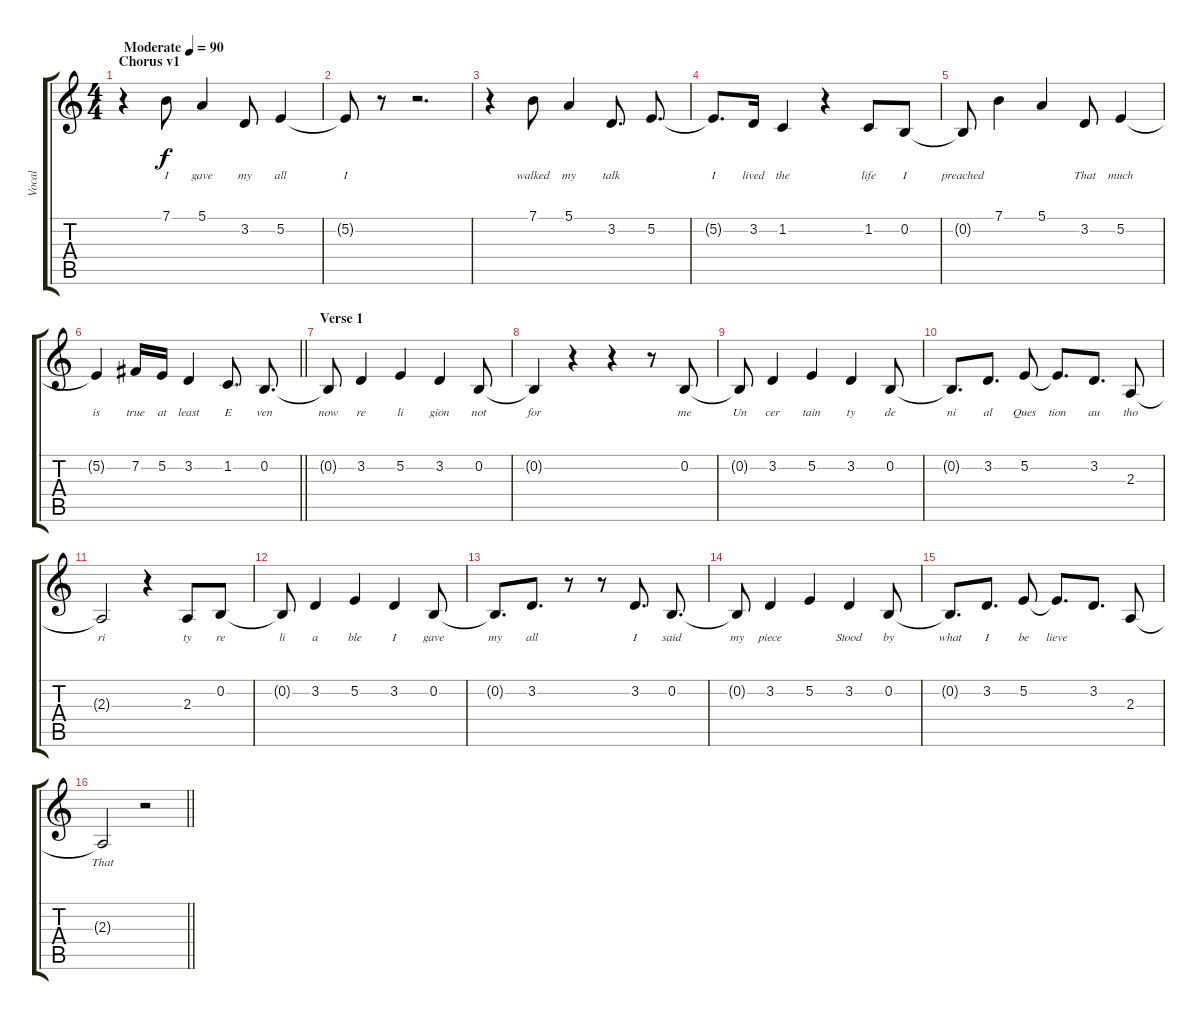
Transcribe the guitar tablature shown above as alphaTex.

\track ("Vocal" "Vocal") {instrument acousticgrandpiano}
\staff {score tabs}
\tuning (E4 B3 G3 D3 A2 E2) {hide}
\ts (4 4)
\section ("" "Chorus v1")
\tempo (90 "Moderate")
\clef g2
\ks c
r.4{dy f instrument acousticgrandpiano} 7.1.8{lyrics (0 "I") lyrics (1 "") lyrics (2 "") lyrics (3 "") lyrics (4 "")} 5.1.4{lyrics (0 "gave") lyrics (1 "") lyrics (2 "") lyrics (3 "") lyrics (4 "")} 3.2.8{lyrics (0 "my") lyrics (1 "") lyrics (2 "") lyrics (3 "") lyrics (4 "")} 5.2.4{lyrics (0 "all") lyrics (1 "") lyrics (2 "") lyrics (3 "") lyrics (4 "")} |
5.2{t}.8{lyrics (0 "I") lyrics (1 "") lyrics (2 "") lyrics (3 "") lyrics (4 "")} r.8 r.2{d} |
r.4 7.1.8{lyrics (0 "walked") lyrics (1 "") lyrics (2 "") lyrics (3 "") lyrics (4 "")} 5.1.4{lyrics (0 "my") lyrics (1 "") lyrics (2 "") lyrics (3 "") lyrics (4 "")} 3.2.8{d lyrics (0 "talk") lyrics (1 "") lyrics (2 "") lyrics (3 "") lyrics (4 "")} 5.2.8{d lyrics (0 "") lyrics (1 "") lyrics (2 "") lyrics (3 "") lyrics (4 "")} |
5.2{t}.8{d lyrics (0 "I") lyrics (1 "") lyrics (2 "") lyrics (3 "") lyrics (4 "")} 3.2.16{lyrics (0 "lived") lyrics (1 "") lyrics (2 "") lyrics (3 "") lyrics (4 "")} 1.2.4{lyrics (0 "the") lyrics (1 "") lyrics (2 "") lyrics (3 "") lyrics (4 "")} r.4 1.2.8{lyrics (0 "life") lyrics (1 "") lyrics (2 "") lyrics (3 "") lyrics (4 "")} 0.2.8{lyrics (0 "I") lyrics (1 "") lyrics (2 "") lyrics (3 "") lyrics (4 "")} |
0.2{t}.8{lyrics (0 "preached") lyrics (1 "") lyrics (2 "") lyrics (3 "") lyrics (4 "")} 7.1.4{lyrics (0 "") lyrics (1 "") lyrics (2 "") lyrics (3 "") lyrics (4 "")} 5.1.4{lyrics (0 "") lyrics (1 "") lyrics (2 "") lyrics (3 "") lyrics (4 "")} 3.2.8{lyrics (0 "That") lyrics (1 "") lyrics (2 "") lyrics (3 "") lyrics (4 "")} 5.2.4{lyrics (0 "much") lyrics (1 "") lyrics (2 "") lyrics (3 "") lyrics (4 "")} |
\barLineRight lightlight
5.2{t}.4{lyrics (0 "is") lyrics (1 "") lyrics (2 "") lyrics (3 "") lyrics (4 "")} 7.2.16{lyrics (0 "true") lyrics (1 "") lyrics (2 "") lyrics (3 "") lyrics (4 "")} 5.2.16{lyrics (0 "at") lyrics (1 "") lyrics (2 "") lyrics (3 "") lyrics (4 "")} 3.2.4{lyrics (0 "least") lyrics (1 "") lyrics (2 "") lyrics (3 "") lyrics (4 "")} 1.2.8{d lyrics (0 "E") lyrics (1 "") lyrics (2 "") lyrics (3 "") lyrics (4 "")} 0.2.8{d lyrics (0 "ven") lyrics (1 "") lyrics (2 "") lyrics (3 "") lyrics (4 "")} |
\section ("" "Verse 1")
0.2{t}.8{lyrics (0 "now") lyrics (1 "") lyrics (2 "") lyrics (3 "") lyrics (4 "")} 3.2.4{lyrics (0 "re") lyrics (1 "") lyrics (2 "") lyrics (3 "") lyrics (4 "")} 5.2.4{lyrics (0 "li") lyrics (1 "") lyrics (2 "") lyrics (3 "") lyrics (4 "")} 3.2.4{lyrics (0 "gion") lyrics (1 "") lyrics (2 "") lyrics (3 "") lyrics (4 "")} 0.2.8{lyrics (0 "not") lyrics (1 "") lyrics (2 "") lyrics (3 "") lyrics (4 "")} |
0.2{t}.4{lyrics (0 "for") lyrics (1 "") lyrics (2 "") lyrics (3 "") lyrics (4 "")} r.4 r.4 r.8 0.2.8{lyrics (0 "me") lyrics (1 "") lyrics (2 "") lyrics (3 "") lyrics (4 "")} |
0.2{t}.8{lyrics (0 "Un") lyrics (1 "") lyrics (2 "") lyrics (3 "") lyrics (4 "")} 3.2.4{lyrics (0 "cer") lyrics (1 "") lyrics (2 "") lyrics (3 "") lyrics (4 "")} 5.2.4{lyrics (0 "tain") lyrics (1 "") lyrics (2 "") lyrics (3 "") lyrics (4 "")} 3.2.4{lyrics (0 "ty") lyrics (1 "") lyrics (2 "") lyrics (3 "") lyrics (4 "")} 0.2.8{lyrics (0 "de") lyrics (1 "") lyrics (2 "") lyrics (3 "") lyrics (4 "")} |
0.2{t}.8{d lyrics (0 "ni") lyrics (1 "") lyrics (2 "") lyrics (3 "") lyrics (4 "")} 3.2.8{d lyrics (0 "al") lyrics (1 "") lyrics (2 "") lyrics (3 "") lyrics (4 "")} 5.2.8{lyrics (0 "Ques") lyrics (1 "") lyrics (2 "") lyrics (3 "") lyrics (4 "")} 5.2{t}.8{d lyrics (0 "tion") lyrics (1 "") lyrics (2 "") lyrics (3 "") lyrics (4 "")} 3.2.8{d lyrics (0 "au") lyrics (1 "") lyrics (2 "") lyrics (3 "") lyrics (4 "")} 2.3.8{lyrics (0 "tho") lyrics (1 "") lyrics (2 "") lyrics (3 "") lyrics (4 "")} |
2.3{t}.2{lyrics (0 "ri") lyrics (1 "") lyrics (2 "") lyrics (3 "") lyrics (4 "")} r.4 2.3.8{lyrics (0 "ty") lyrics (1 "") lyrics (2 "") lyrics (3 "") lyrics (4 "")} 0.2.8{lyrics (0 "re") lyrics (1 "") lyrics (2 "") lyrics (3 "") lyrics (4 "")} |
0.2{t}.8{lyrics (0 "li") lyrics (1 "") lyrics (2 "") lyrics (3 "") lyrics (4 "")} 3.2.4{lyrics (0 "a") lyrics (1 "") lyrics (2 "") lyrics (3 "") lyrics (4 "")} 5.2.4{lyrics (0 "ble") lyrics (1 "") lyrics (2 "") lyrics (3 "") lyrics (4 "")} 3.2.4{lyrics (0 "I") lyrics (1 "") lyrics (2 "") lyrics (3 "") lyrics (4 "")} 0.2.8{lyrics (0 "gave") lyrics (1 "") lyrics (2 "") lyrics (3 "") lyrics (4 "")} |
0.2{t}.8{d lyrics (0 "my") lyrics (1 "") lyrics (2 "") lyrics (3 "") lyrics (4 "")} 3.2.8{d lyrics (0 "all") lyrics (1 "") lyrics (2 "") lyrics (3 "") lyrics (4 "")} r.8 r.8 3.2.8{d lyrics (0 "I") lyrics (1 "") lyrics (2 "") lyrics (3 "") lyrics (4 "")} 0.2.8{d lyrics (0 "said") lyrics (1 "") lyrics (2 "") lyrics (3 "") lyrics (4 "")} |
0.2{t}.8{lyrics (0 "my") lyrics (1 "") lyrics (2 "") lyrics (3 "") lyrics (4 "")} 3.2.4{lyrics (0 "piece") lyrics (1 "") lyrics (2 "") lyrics (3 "") lyrics (4 "")} 5.2.4{lyrics (0 "") lyrics (1 "") lyrics (2 "") lyrics (3 "") lyrics (4 "")} 3.2.4{lyrics (0 "Stood") lyrics (1 "") lyrics (2 "") lyrics (3 "") lyrics (4 "")} 0.2.8{lyrics (0 "by") lyrics (1 "") lyrics (2 "") lyrics (3 "") lyrics (4 "")} |
0.2{t}.8{d lyrics (0 "what") lyrics (1 "") lyrics (2 "") lyrics (3 "") lyrics (4 "")} 3.2.8{d lyrics (0 "I") lyrics (1 "") lyrics (2 "") lyrics (3 "") lyrics (4 "")} 5.2.8{lyrics (0 "be") lyrics (1 "") lyrics (2 "") lyrics (3 "") lyrics (4 "")} 5.2{t}.8{d lyrics (0 "lieve") lyrics (1 "") lyrics (2 "") lyrics (3 "") lyrics (4 "")} 3.2.8{d lyrics (0 "") lyrics (1 "") lyrics (2 "") lyrics (3 "") lyrics (4 "")} 2.3.8{lyrics (0 "") lyrics (1 "") lyrics (2 "") lyrics (3 "") lyrics (4 "")} |
\barLineRight lightlight
2.3{t}.2{lyrics (0 "That") lyrics (1 "") lyrics (2 "") lyrics (3 "") lyrics (4 "")} r.2
